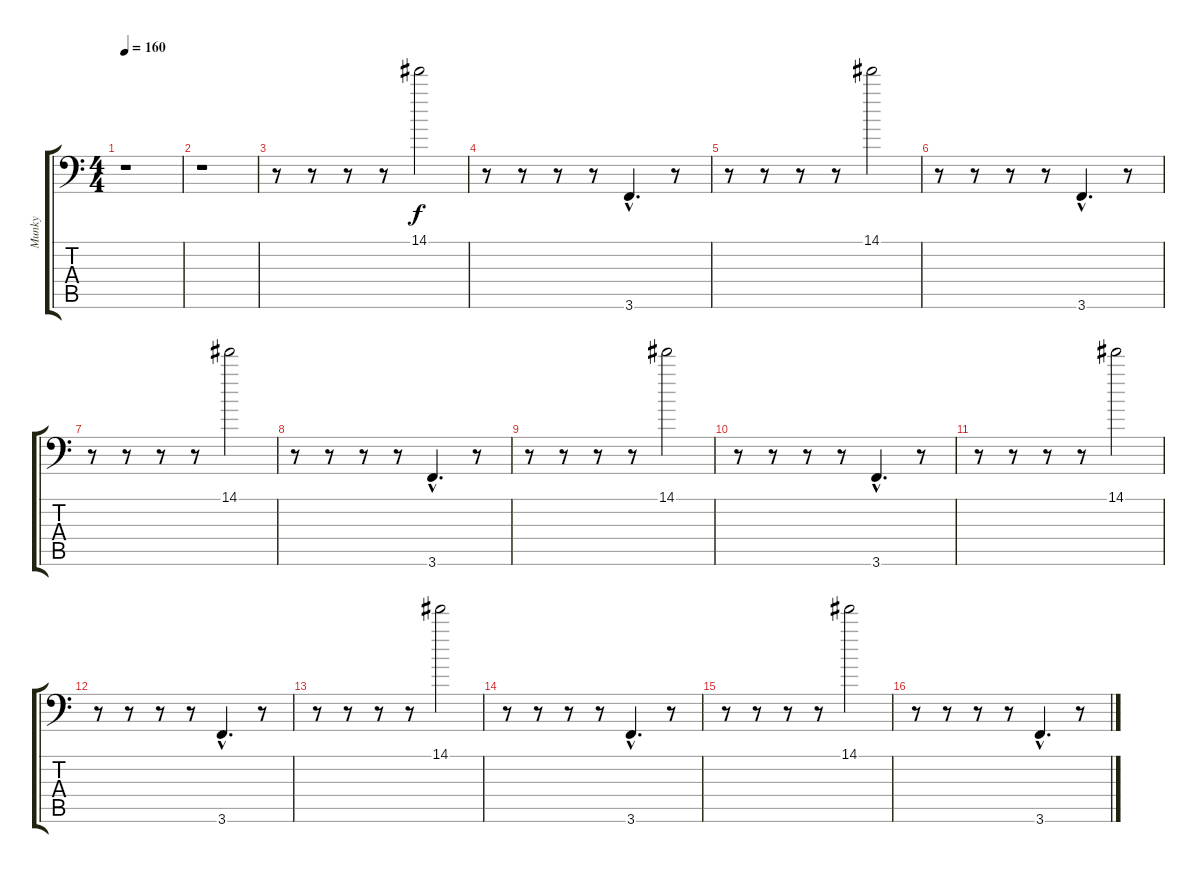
\track ("Munky" "Munky") {instrument distortionguitar}
\staff {score tabs}
\tuning (E4 B3 G3 D3 G2 D1) {hide}
\ts (4 4)
\tempo 160
\clef f4
\ks c
r.1{dy f instrument distortionguitar} |
r.1 |
r.8 r.8 r.8 r.8 14.1.2 |
r.8 r.8 r.8 r.8 3.6{hac}.4{d} r.8 |
r.8 r.8 r.8 r.8 14.1.2 |
r.8 r.8 r.8 r.8 3.6{hac}.4{d} r.8 |
r.8 r.8 r.8 r.8 14.1.2 |
r.8 r.8 r.8 r.8 3.6{hac}.4{d} r.8 |
r.8 r.8 r.8 r.8 14.1.2 |
r.8 r.8 r.8 r.8 3.6{hac}.4{d} r.8 |
r.8 r.8 r.8 r.8 14.1.2 |
r.8 r.8 r.8 r.8 3.6{hac}.4{d} r.8 |
r.8 r.8 r.8 r.8 14.1.2 |
r.8 r.8 r.8 r.8 3.6{hac}.4{d} r.8 |
r.8 r.8 r.8 r.8 14.1.2 |
r.8 r.8 r.8 r.8 3.6{hac}.4{d} r.8
